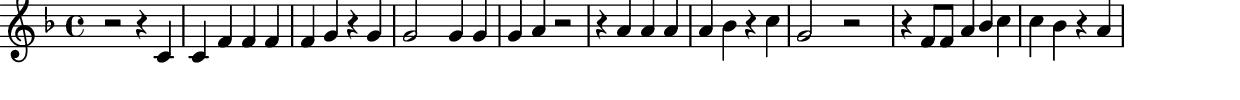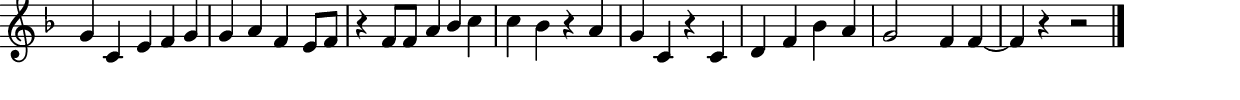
% MusicXML to Lilypond converter by Kovi

szovegAAA = \lyricmode {  "Wo" "Men" -- "schen" "sich" "ver" -- "ges" -- "sen," "die" "We" -- "ge" "ver" -- "las" -- "sen," "und" "neu" "be" -- "gin" -- "nen," "ganz" "neu" "da" "be" -- "rüh" -- "ren" "sich" "Him" -- "mel" "und" "Er" -- "de," "dass" "Frie" -- "de" "wer" -- "de" "un" -- "ter" "uns," "da" "be" -- "rüh" -- "ren" "sich" "Him" -- "mel" "und" "Er" -- "de," "dass" "Frie" -- "de" "wer" -- "de" "un" -- "ter" "uns."  }

% Analyzing...
% 1 parts
% 1 Staff
% forceBassClefActive = 
melody = {
% 71 notes in the part
% 1 voices

\new Staff
\new Voice {
% 71 notes
% 18 mesaures

% Measure 1
\clef "treble"
\key f \major
\time 4/4 
r2 r4 c'4 
% Measure 2
c'4 f'4 f'4 f'4 
% Measure 3
f'4 g'4 r4 g'4 
% Measure 4
g'2 g'4 g'4 
% Measure 5
g'4 a'4 r2 
% Measure 6
r4 a'4 a'4 a'4 
% Measure 7
a'4 bes'4 r4 c''4 
% Measure 8
g'2 r2 
% Measure 9
r4 f'8 f'8 a'8 bes'8 c''4 
% Measure 10
c''4 bes'4 r4 a'4 
% Measure 11
\break
g'4 c'4 \times 2/3 { e'4 f'4 g'4  } 
% Measure 12
g'4 a'4 f'4 e'8 f'8 
% Measure 13
r4 f'8 f'8 a'8 bes'8 c''4 
% Measure 14
c''4 bes'4 r4 a'4 
% Measure 15
g'4 c'4 r4 c'4 
% Measure 16
d'4 f'4 bes'4 a'4 
% Measure 17
g'2 f'4 f'4~ 
% Measure 18
f'4 r4 r2 \bar "|." 
} % voice
} % melody


harmonies = \chordmode {
% 19 chords
\germanChords
s4 s4 s4 s4 f4 s4 s4 s4 g4:7 s4 s4 s4 c4 s4 s4 s4 a4:7 s4 s4 s4 s4 d4:7 s4 s4 g4:7 s4 s4 s4 c4 s4 c4 s4 s4 s4 s4 s4 f4 s4 s4 s4 c4 s4 s4 s4 s4 a4:7 s4 s8 d4:7 s4 s4 s4 s8 g4:7 s4 s4 s4 c4 s4 s4 s4 f4 s4 g4:m s4 c4 s4 s4 c4:7 s4 f4
}

\include "../../definitions.ly"
